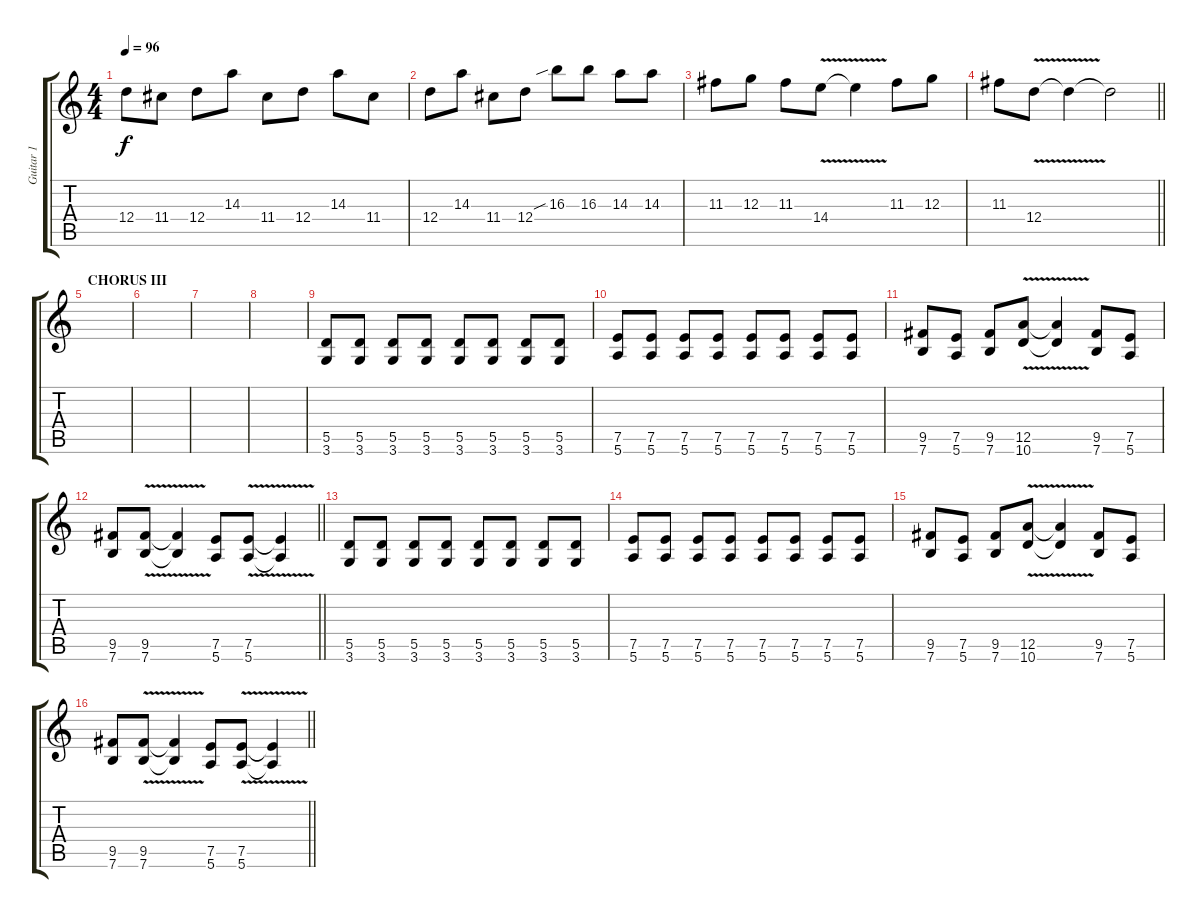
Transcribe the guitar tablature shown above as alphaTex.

\track ("Guitar 1" "Guitar 1") {instrument overdrivenguitar}
\staff {score tabs}
\tuning (E4 B3 G3 D3 A2 E2) {hide}
\ts (4 4)
\tempo 96
\clef g2
\ks c
12.4.8{dy f} 11.4.8 12.4.8 14.3.8 11.4.8 12.4.8 14.3.8 11.4.8 |
12.4.8 14.3.8 11.4.8 12.4.8 16.3{sib}.8 16.3.8 14.3.8 14.3.8 |
11.3.8 12.3.8 11.3.8 14.4{v}.8 14.4{t}.4 11.3.8 12.3.8 |
\barLineRight lightlight
11.3.8 12.4{v}.8 12.4{t}.4 12.4{t}.2 |
\section ("" "CHORUS III")
|
|
|
|
(5.5 3.6).8 (5.5 3.6).8 (5.5 3.6).8 (5.5 3.6).8 (5.5 3.6).8 (5.5 3.6).8 (5.5 3.6).8 (5.5 3.6).8 |
(7.5 5.6).8 (7.5 5.6).8 (7.5 5.6).8 (7.5 5.6).8 (7.5 5.6).8 (7.5 5.6).8 (7.5 5.6).8 (7.5 5.6).8 |
(9.5 7.6).8 (7.5 5.6).8 (9.5 7.6).8 (12.5 10.6{v}).8 (12.5{t} 10.6{t}).4 (9.5 7.6).8 (7.5 5.6).8 |
\barLineRight lightlight
(9.5 7.6).8 (9.5 7.6{v}).8 (9.5{t} 7.6{t}).4 (7.5 5.6).8 (7.5 5.6{v}).8 (7.5{t} 5.6{t}).4 |
(5.5 3.6).8 (5.5 3.6).8 (5.5 3.6).8 (5.5 3.6).8 (5.5 3.6).8 (5.5 3.6).8 (5.5 3.6).8 (5.5 3.6).8 |
(7.5 5.6).8 (7.5 5.6).8 (7.5 5.6).8 (7.5 5.6).8 (7.5 5.6).8 (7.5 5.6).8 (7.5 5.6).8 (7.5 5.6).8 |
(9.5 7.6).8 (7.5 5.6).8 (9.5 7.6).8 (12.5 10.6{v}).8 (12.5{t} 10.6{t}).4 (9.5 7.6).8 (7.5 5.6).8 |
\barLineRight lightlight
(9.5 7.6).8 (9.5 7.6{v}).8 (9.5{t} 7.6{t}).4 (7.5 5.6).8 (7.5 5.6{v}).8 (7.5{t} 5.6{t}).4
